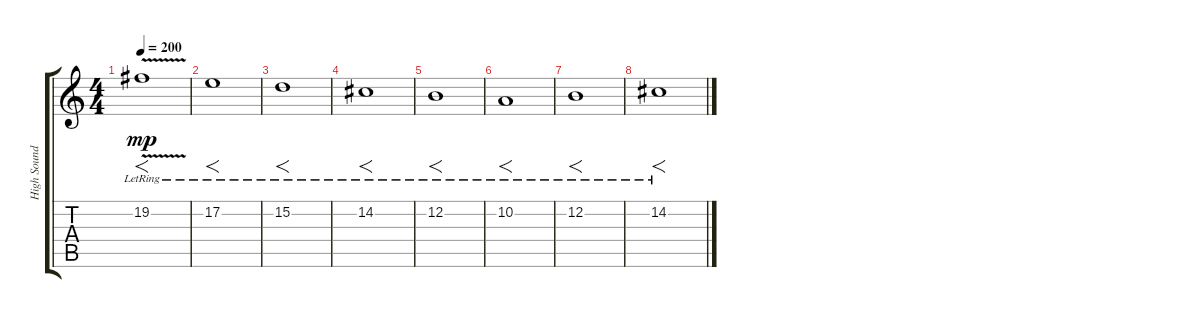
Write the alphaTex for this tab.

\track ("High Soundy Thing" "High Sound") {instrument synthstrings2}
\staff {score tabs}
\tuning (E4 B3 G3 D3 A2 E2) {hide}
\ts (4 4)
\tempo 200
\clef g2
\ks c
19.2{v lr}.1{f dy mp} |
17.2{lr}.1{f} |
15.2{lr}.1{f} |
14.2{lr}.1{f} |
12.2{lr}.1{f} |
10.2{lr}.1{f} |
12.2{lr}.1{f} |
14.2{lr}.1{f}
